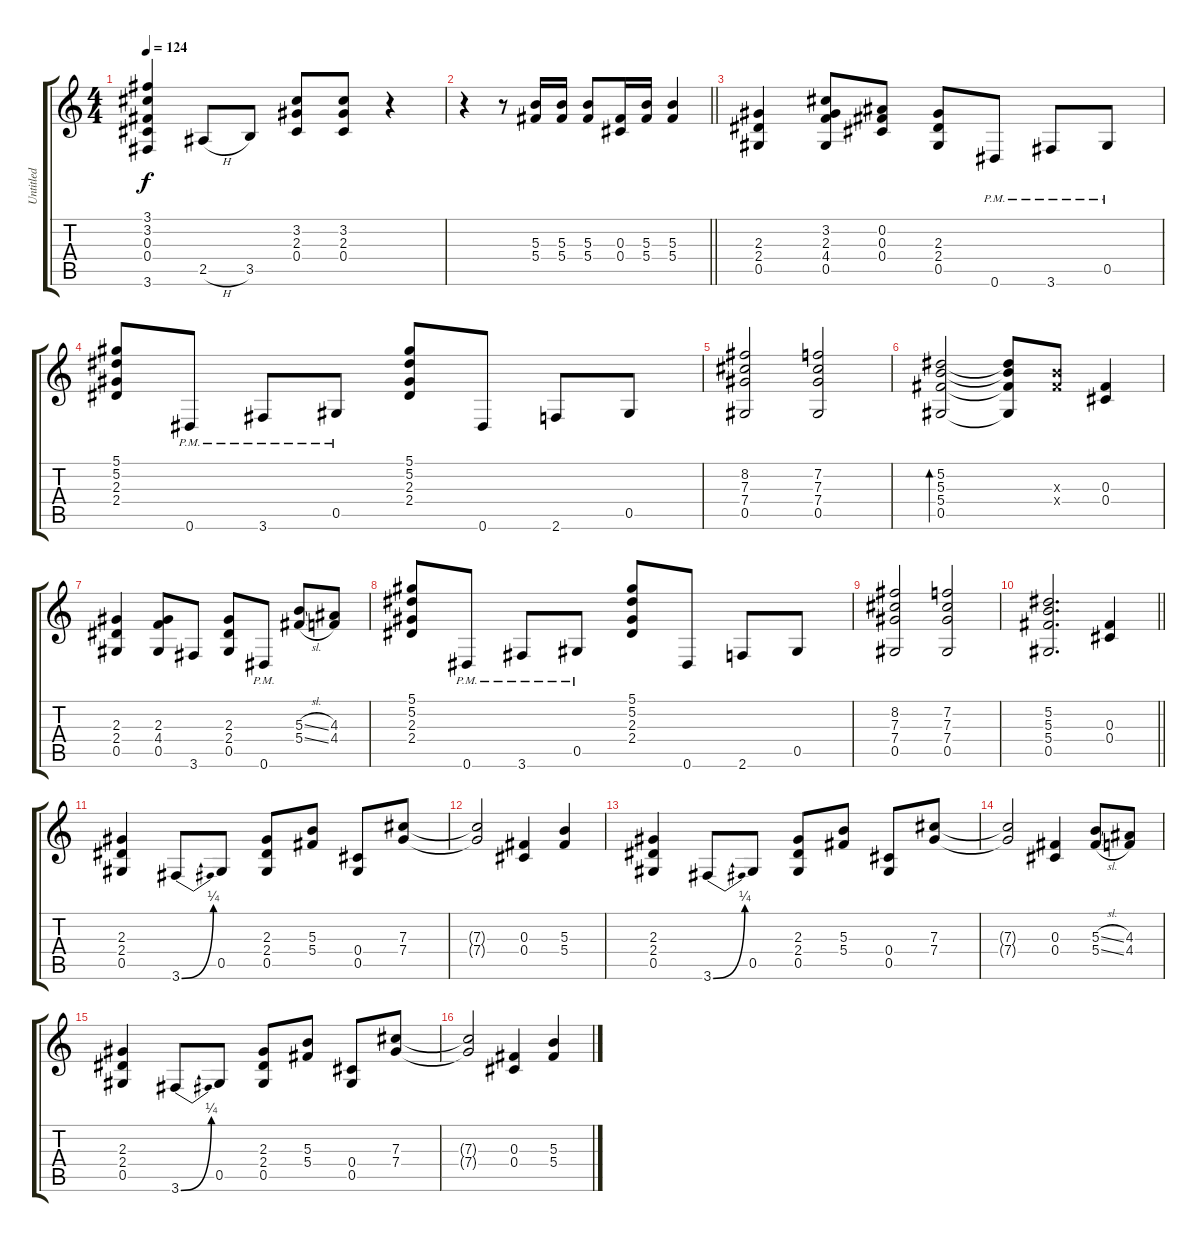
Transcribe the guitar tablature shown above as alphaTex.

\track ("Untitled" "Untitled") {instrument distortionguitar}
\staff {score tabs}
\tuning (Eb4 Bb3 Gb3 Db3 Ab2 Eb2) {hide}
\ts (4 4)
\tempo 124
\clef g2
\ks c
(3.1{t} 3.2{t} 0.3{t} 0.4{t} 3.6{t}).4{dy f} 2.5{h}.8 3.5.8 (3.2 2.3 0.4).8 (3.2 2.3 0.4).8 r.4 |
\barLineRight lightlight
r.4 r.8 (5.3 5.4).16 (5.3 5.4).16 (5.3 5.4).8 (0.3 0.4).16 (5.3 5.4).16 (5.3 5.4).4 |
(2.3 2.4 0.5).4 (3.2 2.3 4.4 0.5).8 (0.2 0.3 0.4).8 (2.3 2.4 0.5).8 0.6{pm}.8 3.6{pm}.8 0.5{pm}.8 |
(5.1 5.2 2.3 2.4).8 0.6{pm}.8 3.6{pm}.8 0.5{pm}.8 (5.1 5.2 2.3 2.4).8 0.6.8 2.6.8 0.5.8 |
(8.2 7.3 7.4 0.5).2 (7.2 7.3 7.4 0.5).2 |
(5.2 5.3 5.4 0.5).2{bd 30} (5.2{t} 5.3{t} 5.4{t} 0.5{t}).8 (5.3{x} 5.4{x}).8 (0.3 0.4).4 |
(2.3 2.4 0.5).4 (2.3 4.4 0.5).8 3.6.8 (2.3 2.4 0.5).8 0.6{pm}.8 (5.3{sl} 5.4{sl}).8 (4.3 4.4).8 |
(5.1 5.2 2.3 2.4).8 0.6{pm}.8 3.6{pm}.8 0.5{pm}.8 (5.1 5.2 2.3 2.4).8 0.6.8 2.6.8 0.5.8 |
(8.2 7.3 7.4 0.5).2 (7.2 7.3 7.4 0.5).2 |
\barLineRight lightlight
(5.2 5.3 5.4 0.5).2{d} (0.3 0.4).4 |
(2.3 2.4 0.5).4 3.6{be (bend 0 0 60 1)}.8 0.5.8 (2.3 2.4 0.5).8 (5.3 5.4).8 (0.4 0.5).8 (7.3 7.4).8 |
(7.3{t} 7.4{t}).2 (0.3 0.4).4 (5.3 5.4).4 |
(2.3 2.4 0.5).4 3.6{be (bend 0 0 60 1)}.8 0.5.8 (2.3 2.4 0.5).8 (5.3 5.4).8 (0.4 0.5).8 (7.3 7.4).8 |
(7.3{t} 7.4{t}).2 (0.3 0.4).4 (5.3{sl} 5.4{sl}).8 (4.3 4.4).8 |
(2.3 2.4 0.5).4 3.6{be (bend 0 0 60 1)}.8 0.5.8 (2.3 2.4 0.5).8 (5.3 5.4).8 (0.4 0.5).8 (7.3 7.4).8 |
(7.3{t} 7.4{t}).2 (0.3 0.4).4 (5.3 5.4).4
